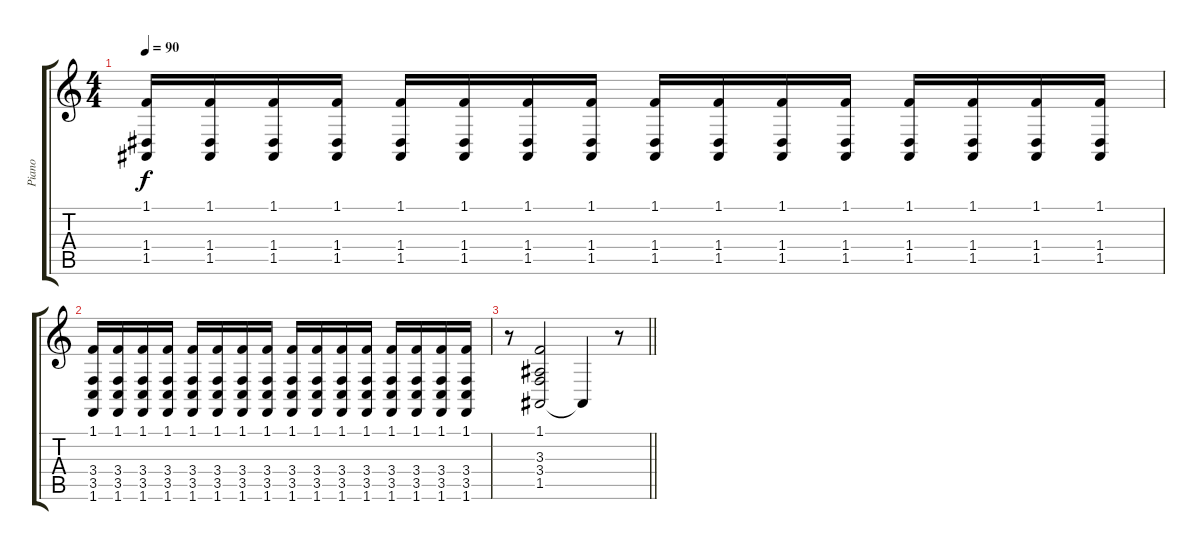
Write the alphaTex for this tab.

\track ("Piano" "Piano") {instrument acousticgrandpiano}
\staff {score tabs}
\tuning (E4 B3 G3 D3 A2 E2) {hide}
\ts (4 4)
\tempo 90
\clef g2
\ks c
(1.1 1.4 1.5).16{dy f} (1.1 1.4 1.5).16 (1.1 1.4 1.5).16 (1.1 1.4 1.5).16 (1.1 1.4 1.5).16 (1.1 1.4 1.5).16 (1.1 1.4 1.5).16 (1.1 1.4 1.5).16 (1.1 1.4 1.5).16 (1.1 1.4 1.5).16 (1.1 1.4 1.5).16 (1.1 1.4 1.5).16 (1.1 1.4 1.5).16 (1.1 1.4 1.5).16 (1.1 1.4 1.5).16 (1.1 1.4 1.5).16 |
(1.1 3.4 3.5 1.6).16 (1.1 3.4 3.5 1.6).16 (1.1 3.4 3.5 1.6).16 (1.1 3.4 3.5 1.6).16 (1.1 3.4 3.5 1.6).16 (1.1 3.4 3.5 1.6).16 (1.1 3.4 3.5 1.6).16 (1.1 3.4 3.5 1.6).16 (1.1 3.4 3.5 1.6).16 (1.1 3.4 3.5 1.6).16 (1.1 3.4 3.5 1.6).16 (1.1 3.4 3.5 1.6).16 (1.1 3.4 3.5 1.6).16 (1.1 3.4 3.5 1.6).16 (1.1 3.4 3.5 1.6).16 (1.1 3.4 3.5 1.6).16 |
\barLineRight lightlight
r.8 (1.1 3.3 3.4 1.5).2 1.5{t}.4 r.8
